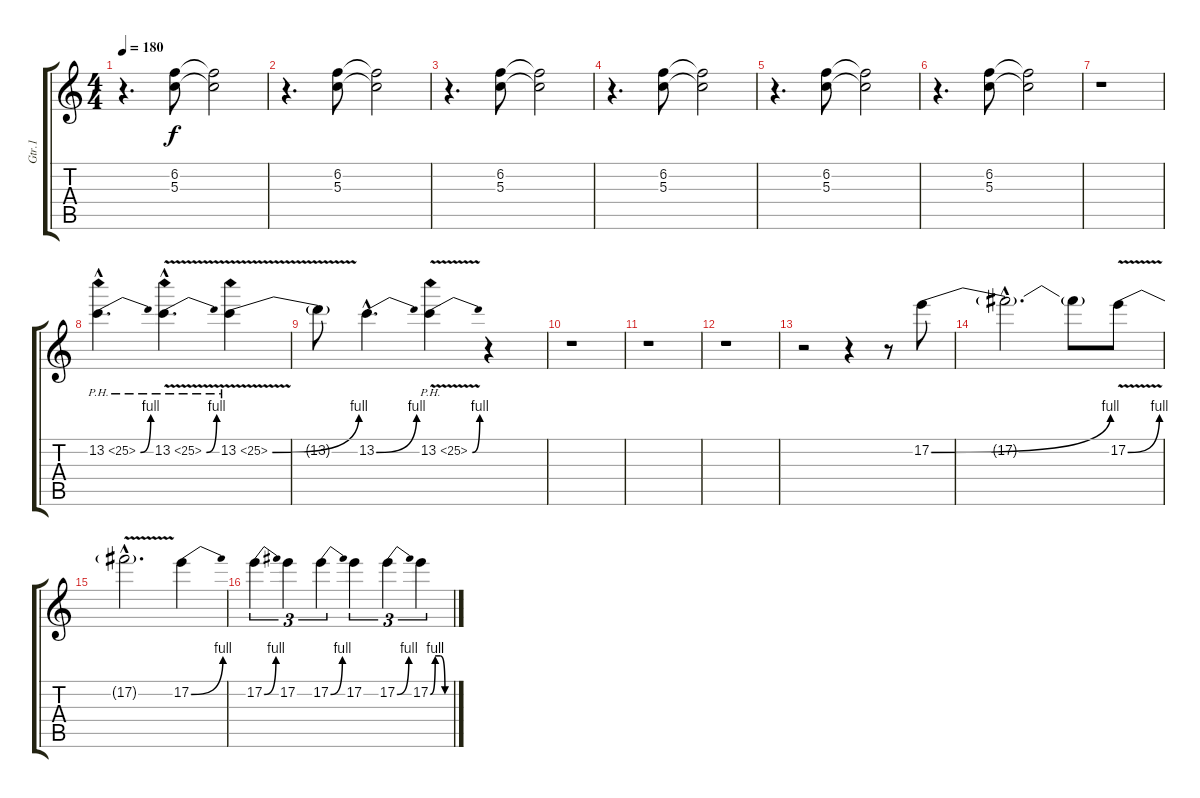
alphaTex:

\track ("Gtr.1" "Gtr.1") {instrument distortionguitar}
\staff {score tabs}
\tuning (E4 B3 G3 D3 A2 E2) {hide}
\ts (4 4)
\tempo 180
\clef g2
\ks c
r.4{d dy f} (6.2 5.3).8 (6.2{t} 5.3{t}).2 |
r.4{d} (6.2 5.3).8 (6.2{t} 5.3{t}).2 |
r.4{d} (6.2 5.3).8 (6.2{t} 5.3{t}).2 |
r.4{d} (6.2 5.3).8 (6.2{t} 5.3{t}).2 |
r.4{d} (6.2 5.3).8 (6.2{t} 5.3{t}).2 |
r.4{d} (6.2 5.3).8 (6.2{t} 5.3{t}).2 |
r.1 |
13.2{be (bend 0 0 60 4) ph 12 hac}.4{d} 13.2{be (bend 0 0 60 4) ph 12 v hac}.4{d} 13.2{be (bend 0 0 60 4) ph 12 v}.4 |
13.2{t}.8 13.2{be (bend 0 0 60 4) hac}.4{d} 13.2{be (bend 0 0 60 4) ph 12 v}.4 r.4 |
r.1 |
r.1 |
r.1 |
r.2 r.4 r.8 17.2{be (bend 0 0 60 4)}.8 |
17.2{hac t}.2{d} 17.2{t}.8 17.2{be (bend 0 0 60 4) v}.8 |
17.2{hac t}.2{d} 17.2{be (bend 0 0 60 4)}.4 |
17.2{be (bend 0 0 60 4)}.4{tu (3 2)} 17.2.4{tu (3 2)} 17.2{be (bend 0 0 60 4)}.4{tu (3 2)} 17.2.4{tu (3 2)} 17.2{be (bend 0 0 60 4)}.4{tu (3 2)} 17.2{be (custom 0 0 15 4 30 4 45 0 60 0)}.4{tu (3 2)}
